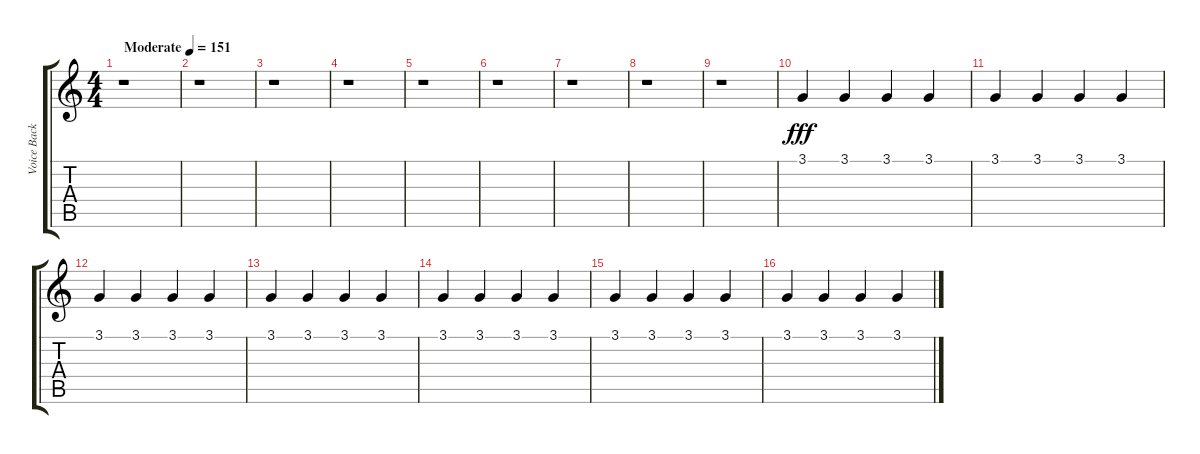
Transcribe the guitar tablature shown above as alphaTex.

\track ("Voice Backup 1" "Voice Back") {instrument fx6goblins}
\staff {score tabs}
\tuning (E4 B3 G3 D3 A2 E2) {hide}
\ts (4 4)
\tempo (151 "Moderate")
\clef g2
\ks c
r.1{dy fff instrument fx6goblins} |
r.1 |
r.1 |
r.1 |
r.1 |
r.1 |
r.1 |
r.1 |
r.1 |
3.1.4 3.1.4 3.1.4 3.1.4 |
3.1.4 3.1.4 3.1.4 3.1.4 |
3.1.4 3.1.4 3.1.4 3.1.4 |
3.1.4 3.1.4 3.1.4 3.1.4 |
3.1.4 3.1.4 3.1.4 3.1.4 |
3.1.4 3.1.4 3.1.4 3.1.4 |
3.1.4 3.1.4 3.1.4 3.1.4
